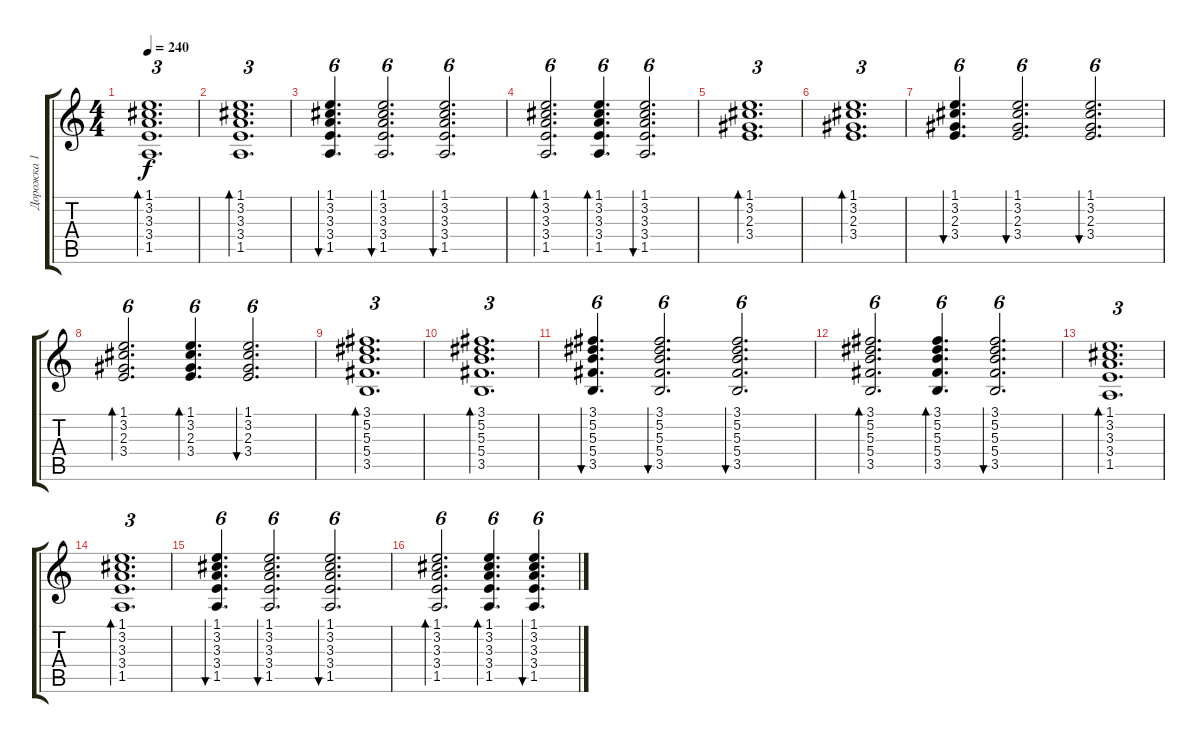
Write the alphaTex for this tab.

\track ("Дорожка 1" "Дорожка 1") {instrument acousticguitarnylon}
\staff {score tabs}
\tuning (Eb4 Bb3 Gb3 Db3 Ab2 Eb2) {hide}
\ts (4 4)
\tempo 240
\clef g2
\ks c
(1.1 3.2 3.3 3.4 1.5).1{d tu (3 2) bd 30 dy f} |
(1.1 3.2 3.3 3.4 1.5).1{d tu (3 2) bd 30} |
(1.1 3.2 3.3 3.4 1.5).4{d tu (6 4) bu 30} (1.1 3.2 3.3 3.4 1.5).2{d tu (6 4) bu 30} (1.1 3.2 3.3 3.4 1.5).2{d tu (6 4) bu 30} |
(1.1 3.2 3.3 3.4 1.5).2{d tu (6 4) bd 30} (1.1 3.2 3.3 3.4 1.5).4{d tu (6 4) bd 30} (1.1 3.2 3.3 3.4 1.5).2{d tu (6 4) bu 30} |
(1.1 3.2 2.3 3.4).1{d tu (3 2) bd 30} |
(1.1 3.2 2.3 3.4).1{d tu (3 2) bd 30} |
(1.1 3.2 2.3 3.4).4{d tu (6 4) bu 30} (1.1 3.2 2.3 3.4).2{d tu (6 4) bu 30} (1.1 3.2 2.3 3.4).2{d tu (6 4) bu 30} |
(1.1 3.2 2.3 3.4).2{d tu (6 4) bd 30} (1.1 3.2 2.3 3.4).4{d tu (6 4) bd 30} (1.1 3.2 2.3 3.4).2{d tu (6 4) bu 30} |
(3.1 5.2 5.3 5.4 3.5).1{d tu (3 2) bd 30} |
(3.1 5.2 5.3 5.4 3.5).1{d tu (3 2) bd 30} |
(3.1 5.2 5.3 5.4 3.5).4{d tu (6 4) bu 30} (3.1 5.2 5.3 5.4 3.5).2{d tu (6 4) bu 30} (3.1 5.2 5.3 5.4 3.5).2{d tu (6 4) bu 30} |
(3.1 5.2 5.3 5.4 3.5).2{d tu (6 4) bd 30} (3.1 5.2 5.3 5.4 3.5).4{d tu (6 4) bd 30} (3.1 5.2 5.3 5.4 3.5).2{d tu (6 4) bu 30} |
(1.1 3.2 3.3 3.4 1.5).1{d tu (3 2) bd 30} |
(1.1 3.2 3.3 3.4 1.5).1{d tu (3 2) bd 30} |
(1.1 3.2 3.3 3.4 1.5).4{d tu (6 4) bu 30} (1.1 3.2 3.3 3.4 1.5).2{d tu (6 4) bu 30} (1.1 3.2 3.3 3.4 1.5).2{d tu (6 4) bu 30} |
(1.1 3.2 3.3 3.4 1.5).2{d tu (6 4) bd 30} (1.1 3.2 3.3 3.4 1.5).4{d tu (6 4) bd 30} (1.1 3.2 3.3 3.4 1.5).4{d tu (6 4) bu 30}
